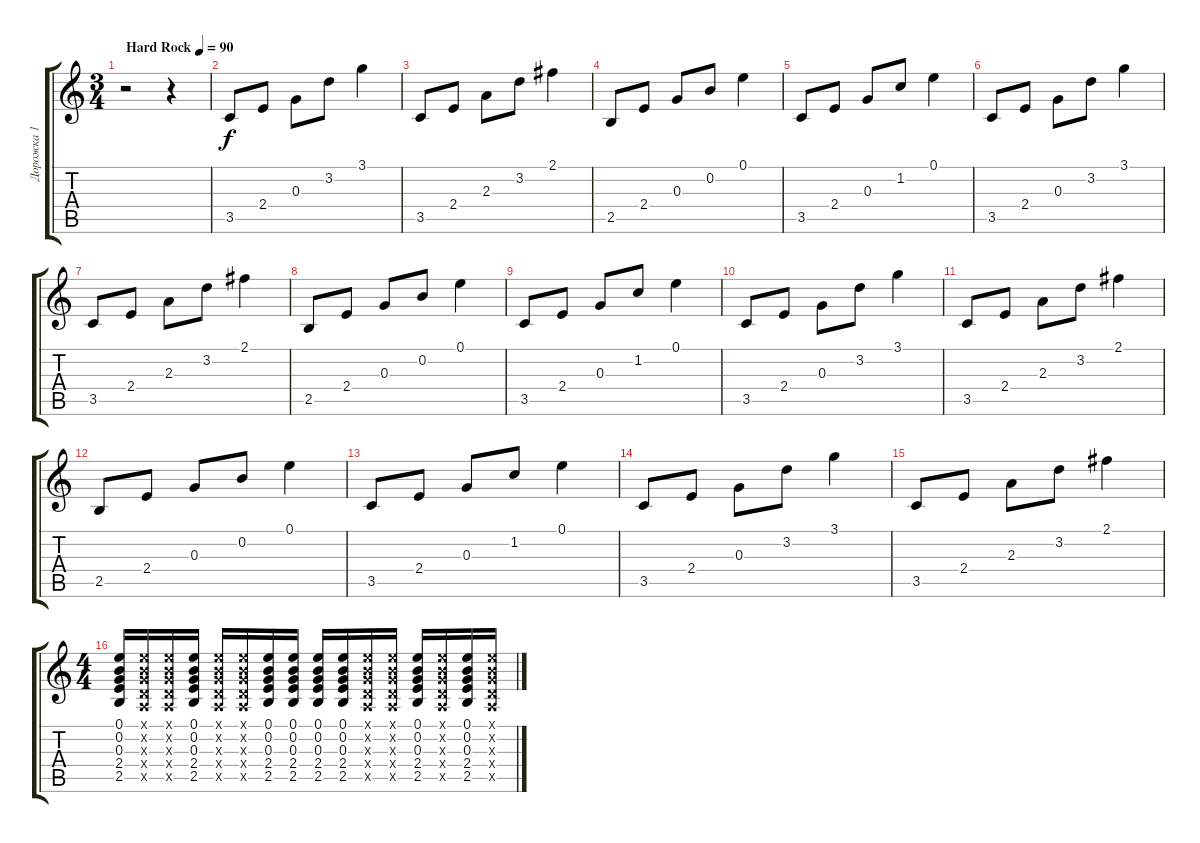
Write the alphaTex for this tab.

\track ("Дорожка 1" "Дорожка 1") {instrument electricguitarjazz}
\staff {score tabs}
\tuning (E4 B3 G3 D3 A2 E2) {hide}
\ts (3 4)
\tempo (90 "Hard Rock")
\clef g2
\ks c
r.2{dy f instrument electricguitarjazz} r.4 |
3.5.8 2.4.8 0.3.8 3.2.8 3.1.4 |
3.5.8 2.4.8 2.3.8 3.2.8 2.1.4 |
2.5.8 2.4.8 0.3.8 0.2.8 0.1.4 |
3.5.8 2.4.8 0.3.8 1.2.8 0.1.4 |
3.5.8 2.4.8 0.3.8 3.2.8 3.1.4 |
3.5.8 2.4.8 2.3.8 3.2.8 2.1.4 |
2.5.8 2.4.8 0.3.8 0.2.8 0.1.4 |
3.5.8 2.4.8 0.3.8 1.2.8 0.1.4 |
3.5.8 2.4.8 0.3.8 3.2.8 3.1.4 |
3.5.8 2.4.8 2.3.8 3.2.8 2.1.4 |
2.5.8 2.4.8 0.3.8 0.2.8 0.1.4 |
3.5.8 2.4.8 0.3.8 1.2.8 0.1.4 |
3.5.8 2.4.8 0.3.8 3.2.8 3.1.4 |
3.5.8 2.4.8 2.3.8 3.2.8 2.1.4 |
\ts (4 4)
(0.1 0.2 0.3 2.4 2.5).16 (0.1{x} 0.2{x} 0.3{x} 0.4{x} 0.5{x}).16 (0.1{x} 0.2{x} 0.3{x} 0.4{x} 0.5{x}).16 (0.1 0.2 0.3 2.4 2.5).16{volume 13 instrument distortionguitar} (0.1{x} 0.2{x} 0.3{x} 0.4{x} 0.5{x}).16{volume 13 instrument distortionguitar} (0.1{x} 0.2{x} 0.3{x} 0.4{x} 0.5{x}).16 (0.1 0.2 0.3 2.4 2.5).16 (0.1 0.2 0.3 2.4 2.5).16{volume 13 instrument distortionguitar} (0.1 0.2 0.3 2.4 2.5).16{volume 13 instrument distortionguitar} (0.1 0.2 0.3 2.4 2.5).16 (0.1{x} 0.2{x} 0.3{x} 0.4{x} 0.5{x}).16{volume 13 instrument distortionguitar} (0.1{x} 0.2{x} 0.3{x} 0.4{x} 0.5{x}).16{volume 13 instrument distortionguitar} (0.1 0.2 0.3 2.4 2.5).16 (0.1{x} 0.2{x} 0.3{x} 0.4{x} 0.5{x}).16 (0.1 0.2 0.3 2.4 2.5).16 (0.1{x} 0.2{x} 0.3{x} 0.4{x} 0.5{x}).16
